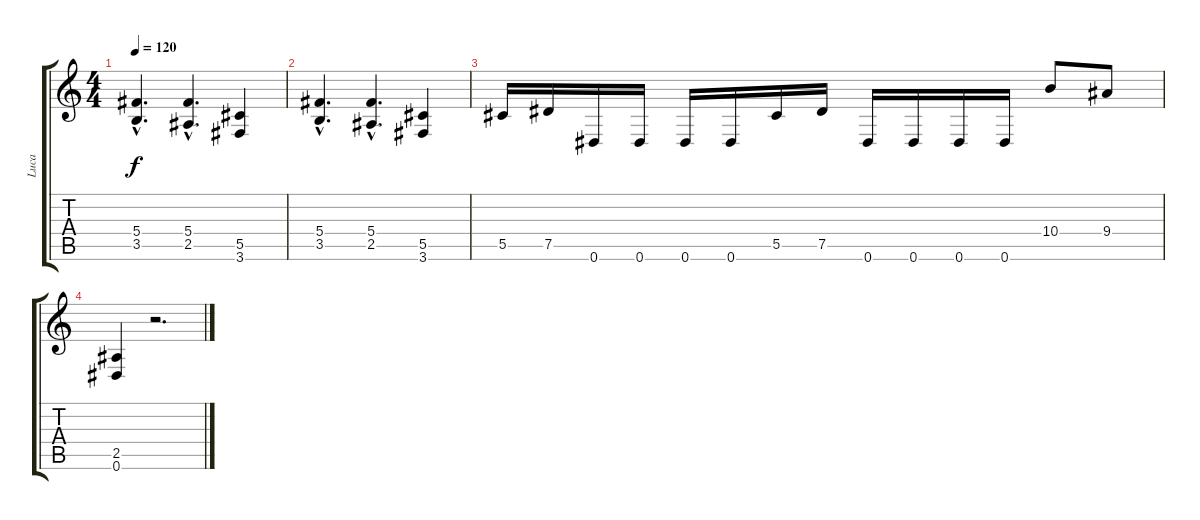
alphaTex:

\track ("Luca" "Luca") {instrument overdrivenguitar}
\staff {score tabs}
\tuning (Eb4 Bb3 Gb3 Db3 Ab2 Eb2) {hide}
\ts (4 4)
\tempo 120
\clef g2
\ks c
(5.4{hac} 3.5{hac}).4{d dy f} (5.4{hac} 2.5{hac}).4{d} (5.5 3.6).4 |
(5.4{hac} 3.5{hac}).4{d} (5.4{hac} 2.5{hac}).4{d} (5.5 3.6).4 |
5.5.16{balance 13 instrument overdrivenguitar} 7.5.16 0.6.16 0.6.16 0.6.16 0.6.16 5.5.16 7.5.16 0.6.16 0.6.16 0.6.16 0.6.16 10.4.8 9.4.8 |
(2.5 0.6).4 r.2{d}
